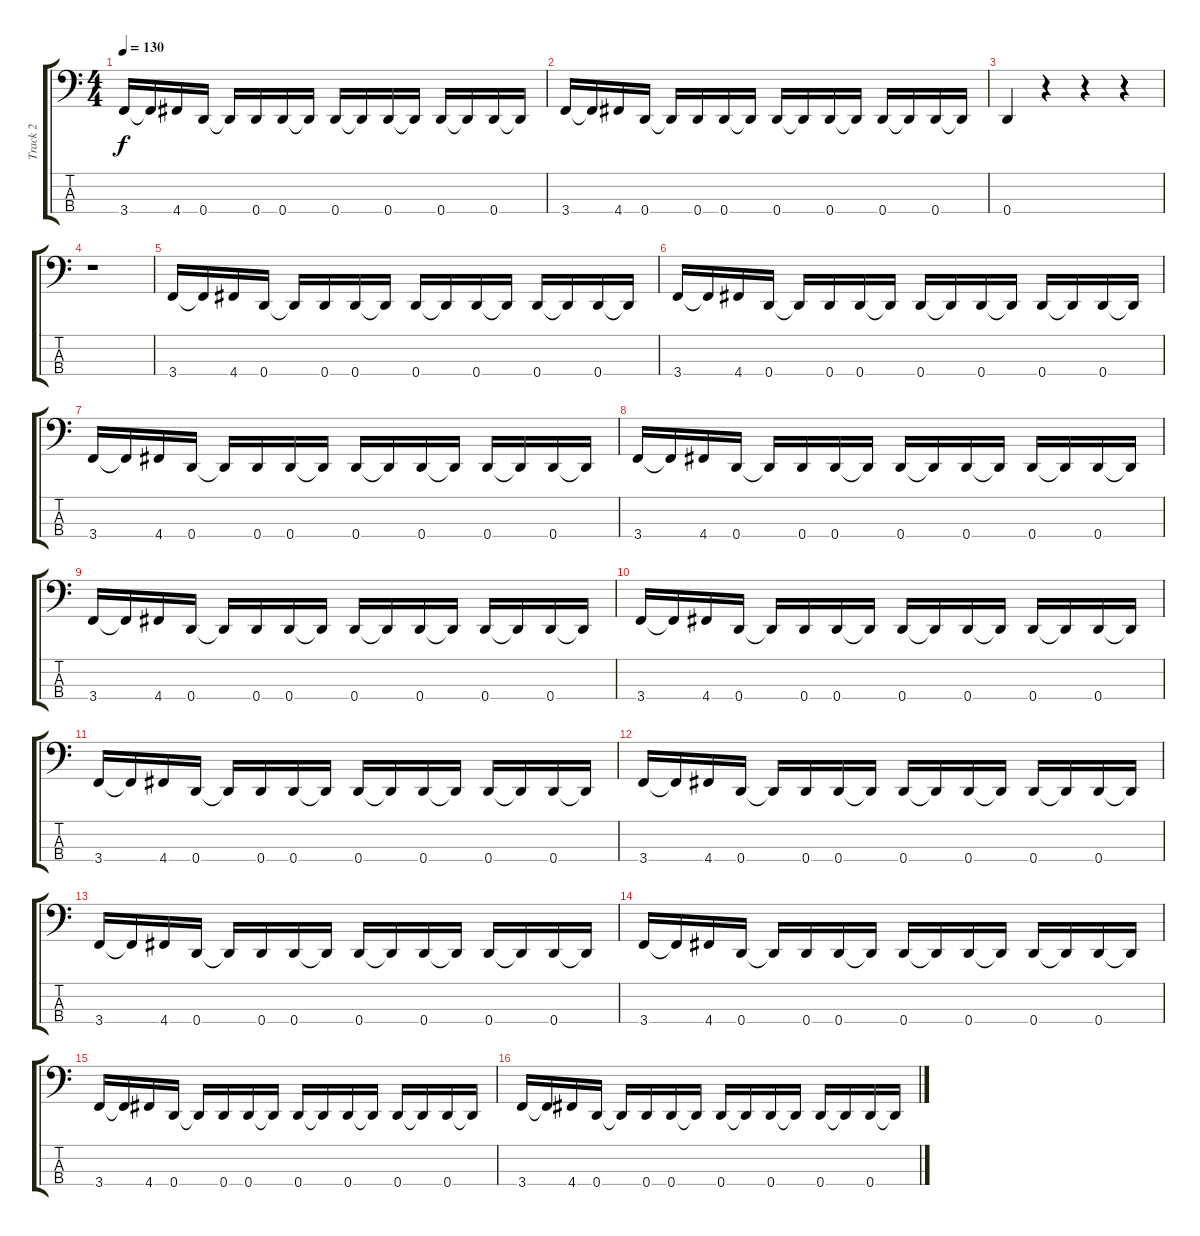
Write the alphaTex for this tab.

\track ("Track 2" "Track 2") {instrument electricbasspick}
\staff {score tabs}
\tuning (G2 D2 A1 D1) {hide}
\ts (4 4)
\tempo 130
\clef f4
\ks c
3.4.16{dy f} 3.4{t}.16 4.4.16 0.4.16 0.4{t}.16 0.4.16 0.4.16 0.4{t}.16 0.4.16 0.4{t}.16 0.4.16 0.4{t}.16 0.4.16 0.4{t}.16 0.4.16 0.4{t}.16 |
3.4.16 3.4{t}.16 4.4.16 0.4.16 0.4{t}.16 0.4.16 0.4.16 0.4{t}.16 0.4.16 0.4{t}.16 0.4.16 0.4{t}.16 0.4.16 0.4{t}.16 0.4.16 0.4{t}.16 |
0.4.4 r.4 r.4 r.4 |
r.1 |
3.4.16 3.4{t}.16 4.4.16 0.4.16 0.4{t}.16 0.4.16 0.4.16 0.4{t}.16 0.4.16 0.4{t}.16 0.4.16 0.4{t}.16 0.4.16 0.4{t}.16 0.4.16 0.4{t}.16 |
3.4.16 3.4{t}.16 4.4.16 0.4.16 0.4{t}.16 0.4.16 0.4.16 0.4{t}.16 0.4.16 0.4{t}.16 0.4.16 0.4{t}.16 0.4.16 0.4{t}.16 0.4.16 0.4{t}.16 |
3.4.16 3.4{t}.16 4.4.16 0.4.16 0.4{t}.16 0.4.16 0.4.16 0.4{t}.16 0.4.16 0.4{t}.16 0.4.16 0.4{t}.16 0.4.16 0.4{t}.16 0.4.16 0.4{t}.16 |
3.4.16 3.4{t}.16 4.4.16 0.4.16 0.4{t}.16 0.4.16 0.4.16 0.4{t}.16 0.4.16 0.4{t}.16 0.4.16 0.4{t}.16 0.4.16 0.4{t}.16 0.4.16 0.4{t}.16 |
3.4.16 3.4{t}.16 4.4.16 0.4.16 0.4{t}.16 0.4.16 0.4.16 0.4{t}.16 0.4.16 0.4{t}.16 0.4.16 0.4{t}.16 0.4.16 0.4{t}.16 0.4.16 0.4{t}.16 |
3.4.16 3.4{t}.16 4.4.16 0.4.16 0.4{t}.16 0.4.16 0.4.16 0.4{t}.16 0.4.16 0.4{t}.16 0.4.16 0.4{t}.16 0.4.16 0.4{t}.16 0.4.16 0.4{t}.16 |
3.4.16 3.4{t}.16 4.4.16 0.4.16 0.4{t}.16 0.4.16 0.4.16 0.4{t}.16 0.4.16 0.4{t}.16 0.4.16 0.4{t}.16 0.4.16 0.4{t}.16 0.4.16 0.4{t}.16 |
3.4.16 3.4{t}.16 4.4.16 0.4.16 0.4{t}.16 0.4.16 0.4.16 0.4{t}.16 0.4.16 0.4{t}.16 0.4.16 0.4{t}.16 0.4.16 0.4{t}.16 0.4.16 0.4{t}.16 |
3.4.16 3.4{t}.16 4.4.16 0.4.16 0.4{t}.16 0.4.16 0.4.16 0.4{t}.16 0.4.16 0.4{t}.16 0.4.16 0.4{t}.16 0.4.16 0.4{t}.16 0.4.16 0.4{t}.16 |
3.4.16 3.4{t}.16 4.4.16 0.4.16 0.4{t}.16 0.4.16 0.4.16 0.4{t}.16 0.4.16 0.4{t}.16 0.4.16 0.4{t}.16 0.4.16 0.4{t}.16 0.4.16 0.4{t}.16 |
3.4.16 3.4{t}.16 4.4.16 0.4.16 0.4{t}.16 0.4.16 0.4.16 0.4{t}.16 0.4.16 0.4{t}.16 0.4.16 0.4{t}.16 0.4.16 0.4{t}.16 0.4.16 0.4{t}.16 |
3.4.16 3.4{t}.16 4.4.16 0.4.16 0.4{t}.16 0.4.16 0.4.16 0.4{t}.16 0.4.16 0.4{t}.16 0.4.16 0.4{t}.16 0.4.16 0.4{t}.16 0.4.16 0.4{t}.16
